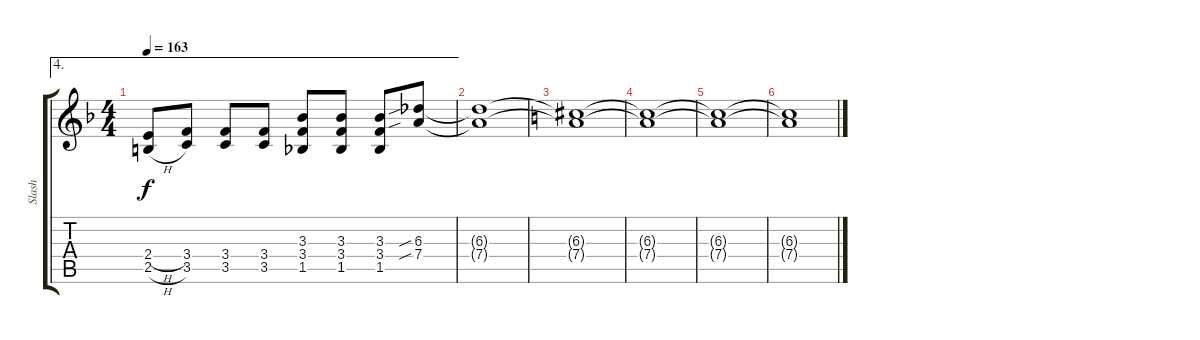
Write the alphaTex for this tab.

\track ("Slash" "Slash") {instrument distortionguitar}
\staff {score tabs}
\tuning (E4 B3 G3 D3 A2 E2) {hide}
\ae 4
\ts (4 4)
\tempo 163
\clef g2
\ks f
(2.4{h} 2.5{h}).8{dy f} (3.4 3.5).8 (3.4 3.5).8 (3.4 3.5).8 (3.3 3.4 1.5).8 (3.3 3.4 1.5).8 (3.3 3.4 1.5).8 (6.3{sib} 7.4{sib}).8 |
(6.3{t} 7.4{t}).1 |
\ks c
(6.3{t} 7.4{t}).1 |
(6.3{t} 7.4{t}).1 |
(6.3{t} 7.4{t}).1 |
(6.3{t} 7.4{t}).1
